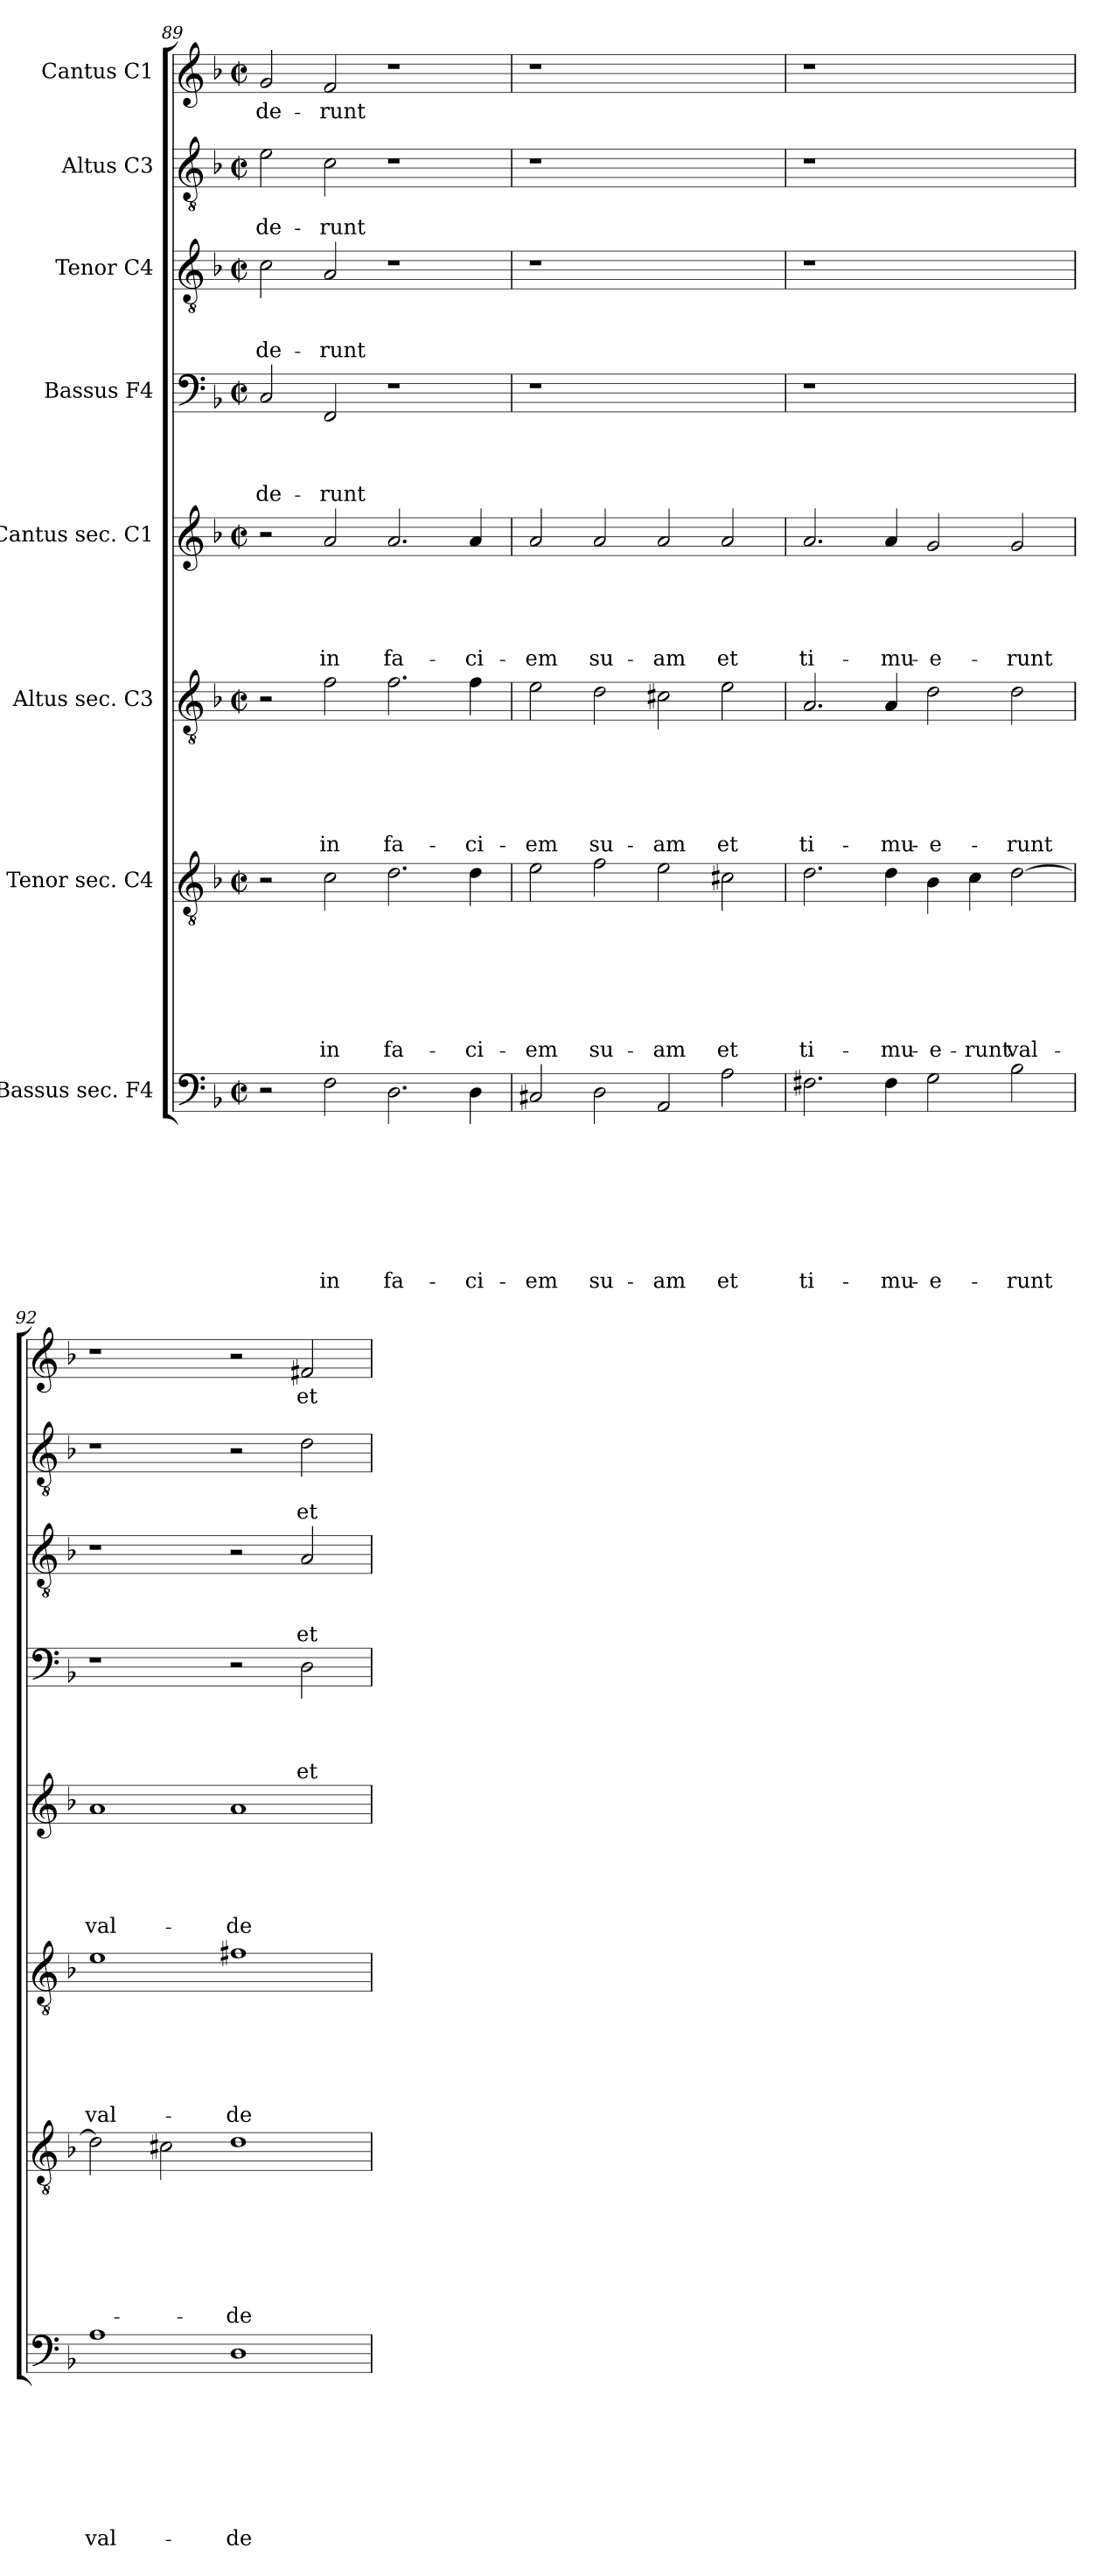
**kern	**text	**text	**text	**text	**text	**text	**text	**text	**kern	**text	**text	**text	**text	**text	**text	**text	**kern	**text	**text	**text	**text	**text	**text	**kern	**text	**text	**text	**text	**text	**kern	**text	**text	**text	**text	**kern	**text	**text	**text	**kern	**text	**text	**kern	**text
*part8	*part8	*part8	*part8	*part8	*part8	*part8	*part8	*part8	*part7	*part7	*part7	*part7	*part7	*part7	*part7	*part7	*part6	*part6	*part6	*part6	*part6	*part6	*part6	*part5	*part5	*part5	*part5	*part5	*part5	*part4	*part4	*part4	*part4	*part4	*part3	*part3	*part3	*part3	*part2	*part2	*part2	*part1	*part1
*staff8	*staff8	*staff8	*staff8	*staff8	*staff8	*staff8	*staff8	*staff8	*staff7	*staff7	*staff7	*staff7	*staff7	*staff7	*staff7	*staff7	*staff6	*staff6	*staff6	*staff6	*staff6	*staff6	*staff6	*staff5	*staff5	*staff5	*staff5	*staff5	*staff5	*staff4	*staff4	*staff4	*staff4	*staff4	*staff3	*staff3	*staff3	*staff3	*staff2	*staff2	*staff2	*staff1	*staff1
*I"Bassus sec. F4	*	*	*	*	*	*	*	*	*I"Tenor sec. C4	*	*	*	*	*	*	*	*I"Altus sec. C3	*	*	*	*	*	*	*I"Cantus sec. C1	*	*	*	*	*	*I"Bassus F4	*	*	*	*	*I"Tenor  C4	*	*	*	*I"Altus C3	*	*	*I"Cantus C1	*
*clefF4	*	*	*	*	*	*	*	*	*clefGv2	*	*	*	*	*	*	*	*clefGv2	*	*	*	*	*	*	*clefG2	*	*	*	*	*	*clefF4	*	*	*	*	*clefGv2	*	*	*	*clefGv2	*	*	*clefG2	*
*k[b-]	*	*	*	*	*	*	*	*	*k[b-]	*	*	*	*	*	*	*	*k[b-]	*	*	*	*	*	*	*k[b-]	*	*	*	*	*	*k[b-]	*	*	*	*	*k[b-]	*	*	*	*k[b-]	*	*	*k[b-]	*
*F:	*	*	*	*	*	*	*	*	*F:	*	*	*	*	*	*	*	*F:	*	*	*	*	*	*	*F:	*	*	*	*	*	*F:	*	*	*	*	*F:	*	*	*	*F:	*	*	*F:	*
*M2/2	*	*	*	*	*	*	*	*	*M2/2	*	*	*	*	*	*	*	*M2/2	*	*	*	*	*	*	*M2/2	*	*	*	*	*	*M2/2	*	*	*	*	*M2/2	*	*	*	*M2/2	*	*	*M2/2	*
*met(c|)	*	*	*	*	*	*	*	*	*met(c|)	*	*	*	*	*	*	*	*met(c|)	*	*	*	*	*	*	*met(c|)	*	*	*	*	*	*met(c|)	*	*	*	*	*met(c|)	*	*	*	*met(c|)	*	*	*met(c|)	*
=89	=89	=89	=89	=89	=89	=89	=89	=89	=89	=89	=89	=89	=89	=89	=89	=89	=89	=89	=89	=89	=89	=89	=89	=89	=89	=89	=89	=89	=89	=89	=89	=89	=89	=89	=89	=89	=89	=89	=89	=89	=89	=89	=89
2r	.	.	.	.	.	.	.	.	2r	.	.	.	.	.	.	.	2r	.	.	.	.	.	.	2r	.	.	.	.	.	2C/	.	.	.	-de-	2c\	.	.	-de-	2e\	.	-de-	2g/	-de-
2F\	.	.	.	.	.	.	.	in	2c\	.	.	.	.	.	.	in	2f\	.	.	.	.	.	in	2a/	.	.	.	.	in	2FF/	.	.	.	-runt	2A/	.	.	-runt	2c\	.	-runt	2f/	-runt
2.D\	.	.	.	.	.	.	.	fa-	2.d\	.	.	.	.	.	.	fa-	2.f\	.	.	.	.	.	fa-	2.a/	.	.	.	.	fa-	1r	.	.	.	.	1r	.	.	.	1r	.	.	1r	.
4D\	.	.	.	.	.	.	.	-ci-	4d\	.	.	.	.	.	.	-ci-	4f\	.	.	.	.	.	-ci-	4a/	.	.	.	.	-ci-	.	.	.	.	.	.	.	.	.	.	.	.	.	.
!!LO:LB:g=z
=90	=90	=90	=90	=90	=90	=90	=90	=90	=90	=90	=90	=90	=90	=90	=90	=90	=90	=90	=90	=90	=90	=90	=90	=90	=90	=90	=90	=90	=90	=90	=90	=90	=90	=90	=90	=90	=90	=90	=90	=90	=90	=90	=90
2C#X/	.	.	.	.	.	.	.	-em	2e\	.	.	.	.	.	.	-em	2e\	.	.	.	.	.	-em	2a/	.	.	.	.	-em	1r	.	.	.	.	1r	.	.	.	1r	.	.	1r	.
2D\	.	.	.	.	.	.	.	su-	2f\	.	.	.	.	.	.	su-	2d\	.	.	.	.	.	su-	2a/	.	.	.	.	su-	.	.	.	.	.	.	.	.	.	.	.	.	.	.
2AA/	.	.	.	.	.	.	.	-am	2e\	.	.	.	.	.	.	-am	2c#X\	.	.	.	.	.	-am	2a/	.	.	.	.	-am	1ryy	.	.	.	.	1ryy	.	.	.	1ryy	.	.	1ryy	.
2A\	.	.	.	.	.	.	.	et	2c#X\	.	.	.	.	.	.	et	2e\	.	.	.	.	.	et	2a/	.	.	.	.	et	.	.	.	.	.	.	.	.	.	.	.	.	.	.
=91	=91	=91	=91	=91	=91	=91	=91	=91	=91	=91	=91	=91	=91	=91	=91	=91	=91	=91	=91	=91	=91	=91	=91	=91	=91	=91	=91	=91	=91	=91	=91	=91	=91	=91	=91	=91	=91	=91	=91	=91	=91	=91	=91
2.F#X\	.	.	.	.	.	.	.	ti-	2.d\	.	.	.	.	.	.	ti-	2.A/	.	.	.	.	.	ti-	2.a/	.	.	.	.	ti-	1r	.	.	.	.	1r	.	.	.	1r	.	.	1r	.
4F#\	.	.	.	.	.	.	.	-mu-	4d\	.	.	.	.	.	.	-mu-	4A/	.	.	.	.	.	-mu-	4a/	.	.	.	.	-mu-	.	.	.	.	.	.	.	.	.	.	.	.	.	.
2G\	.	.	.	.	.	.	.	-e-	4B-\	.	.	.	.	.	.	-e-	2d\	.	.	.	.	.	-e-	2g/	.	.	.	.	-e-	1ryy	.	.	.	.	1ryy	.	.	.	1ryy	.	.	1ryy	.
.	.	.	.	.	.	.	.	.	4c\	.	.	.	.	.	.	-runt	.	.	.	.	.	.	.	.	.	.	.	.	.	.	.	.	.	.	.	.	.	.	.	.	.	.	.
2B-\	.	.	.	.	.	.	.	-runt	[2d\	.	.	.	.	.	.	val-	2d\	.	.	.	.	.	-runt	2g/	.	.	.	.	-runt	.	.	.	.	.	.	.	.	.	.	.	.	.	.
=92	=92	=92	=92	=92	=92	=92	=92	=92	=92	=92	=92	=92	=92	=92	=92	=92	=92	=92	=92	=92	=92	=92	=92	=92	=92	=92	=92	=92	=92	=92	=92	=92	=92	=92	=92	=92	=92	=92	=92	=92	=92	=92	=92
1A	.	.	.	.	.	.	.	val-	2d\]	.	.	.	.	.	.	.	1e	.	.	.	.	.	val-	1a	.	.	.	.	val-	1r	.	.	.	.	1r	.	.	.	1r	.	.	1r	.
.	.	.	.	.	.	.	.	.	2c#X\	.	.	.	.	.	.	.	.	.	.	.	.	.	.	.	.	.	.	.	.	.	.	.	.	.	.	.	.	.	.	.	.	.	.
1D	.	.	.	.	.	.	.	-de	1d	.	.	.	.	.	.	-de	1f#X	.	.	.	.	.	-de	1a	.	.	.	.	-de	2r	.	.	.	.	2r	.	.	.	2r	.	.	2r	.
.	.	.	.	.	.	.	.	.	.	.	.	.	.	.	.	.	.	.	.	.	.	.	.	.	.	.	.	.	.	2D\	.	.	.	et	2A/	.	.	et	2d\	.	et	2f#X/	et
=	=	=	=	=	=	=	=	=	=	=	=	=	=	=	=	=	=	=	=	=	=	=	=	=	=	=	=	=	=	=	=	=	=	=	=	=	=	=	=	=	=	=	=
*-	*-	*-	*-	*-	*-	*-	*-	*-	*-	*-	*-	*-	*-	*-	*-	*-	*-	*-	*-	*-	*-	*-	*-	*-	*-	*-	*-	*-	*-	*-	*-	*-	*-	*-	*-	*-	*-	*-	*-	*-	*-	*-	*-
